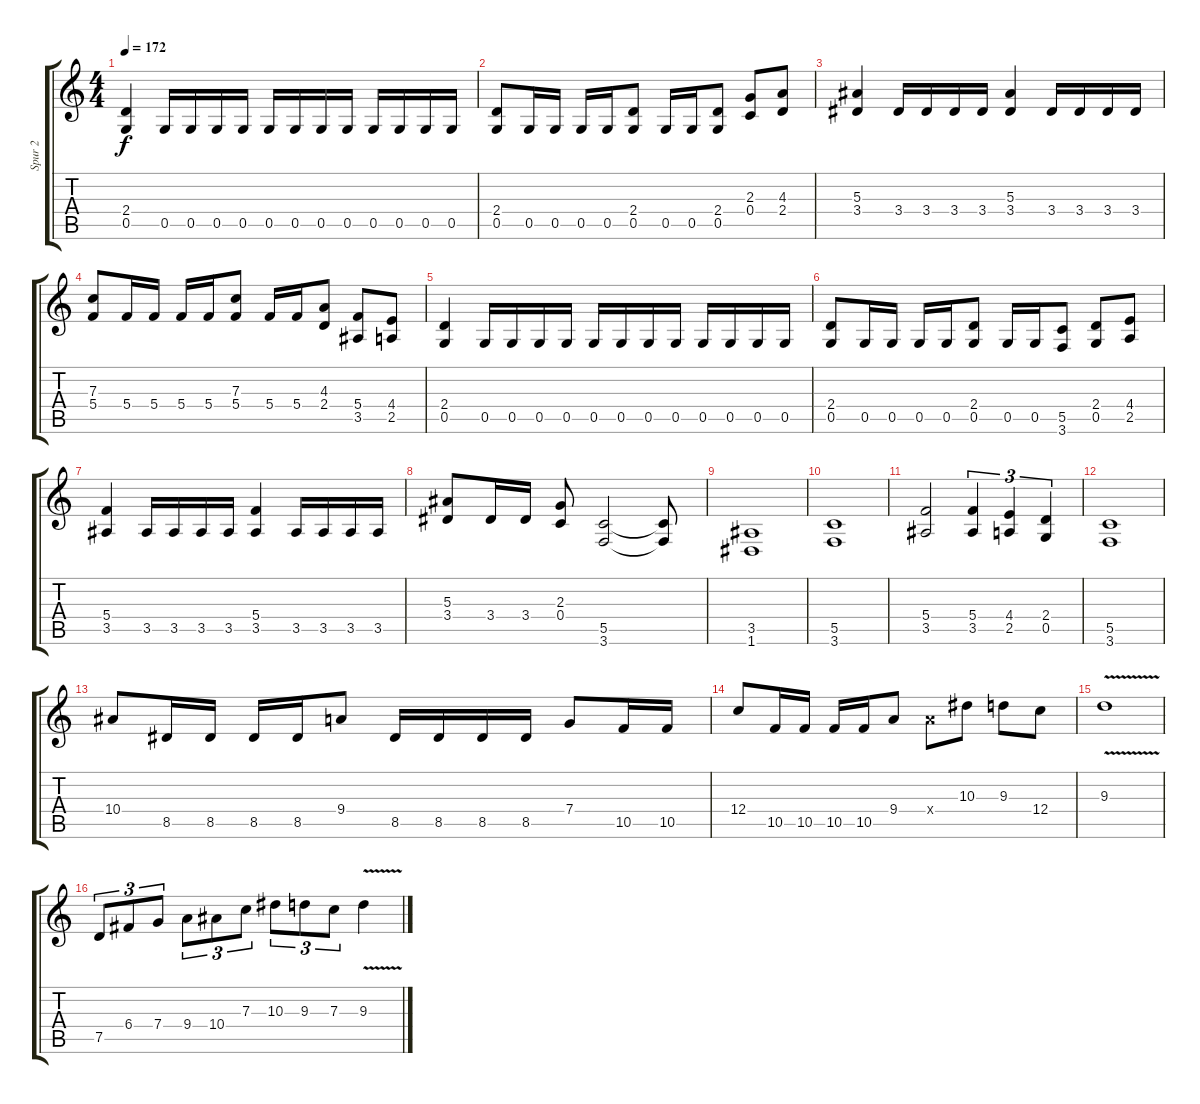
\track ("Spur 2" "Spur 2") {instrument distortionguitar}
\staff {score tabs}
\tuning (D4 A3 F3 C3 G2 D2) {hide}
\ts (4 4)
\tempo 172
\clef g2
\ks c
(2.4 0.5).4{dy f} 0.5.16 0.5.16 0.5.16 0.5.16 0.5.16 0.5.16 0.5.16 0.5.16 0.5.16 0.5.16 0.5.16 0.5.16 |
(2.4 0.5).8 0.5.16 0.5.16 0.5.16 0.5.16 (2.4 0.5).8 0.5.16 0.5.16 (2.4 0.5).8 (2.3 0.4).8 (4.3 2.4).8 |
(5.3 3.4).4 3.4.16 3.4.16 3.4.16 3.4.16 (5.3 3.4).4 3.4.16 3.4.16 3.4.16 3.4.16 |
(7.3 5.4).8 5.4.16 5.4.16 5.4.16 5.4.16 (7.3 5.4).8 5.4.16 5.4.16 (4.3 2.4).8 (5.4 3.5).8 (4.4 2.5).8 |
(2.4 0.5).4 0.5.16 0.5.16 0.5.16 0.5.16 0.5.16 0.5.16 0.5.16 0.5.16 0.5.16 0.5.16 0.5.16 0.5.16 |
(2.4 0.5).8 0.5.16 0.5.16 0.5.16 0.5.16 (2.4 0.5).8 0.5.16 0.5.16 (5.5 3.6).8 (2.4 0.5).8 (4.4 2.5).8 |
(5.4 3.5).4 3.5.16 3.5.16 3.5.16 3.5.16 (5.4 3.5).4 3.5.16 3.5.16 3.5.16 3.5.16 |
(5.3 3.4).8 3.4.16 3.4.16 (2.3 0.4).8 (5.5 3.6).2 (5.5{t} 3.6{t}).8 |
(3.5 1.6).1 |
(5.5 3.6).1 |
(5.4 3.5).2 (5.4 3.5).4{tu (3 2)} (4.4 2.5).4{tu (3 2)} (2.4 0.5).4{tu (3 2)} |
(5.5 3.6).1 |
10.4.8 8.5.16 8.5.16 8.5.16 8.5.16 9.4.8 8.5.16 8.5.16 8.5.16 8.5.16 7.4.8 10.5.16 10.5.16 |
12.4.8 10.5.16 10.5.16 10.5.16 10.5.16 9.4.8 9.4{x}.8 10.3.8 9.3.8 12.4.8 |
9.3{v}.1 |
7.5.8{tu (3 2)} 6.4.8{tu (3 2)} 7.4.8{tu (3 2)} 9.4.8{tu (3 2)} 10.4.8{tu (3 2)} 7.3.8{tu (3 2)} 10.3.8{tu (3 2)} 9.3.8{tu (3 2)} 7.3.8{tu (3 2)} 9.3{v}.4
